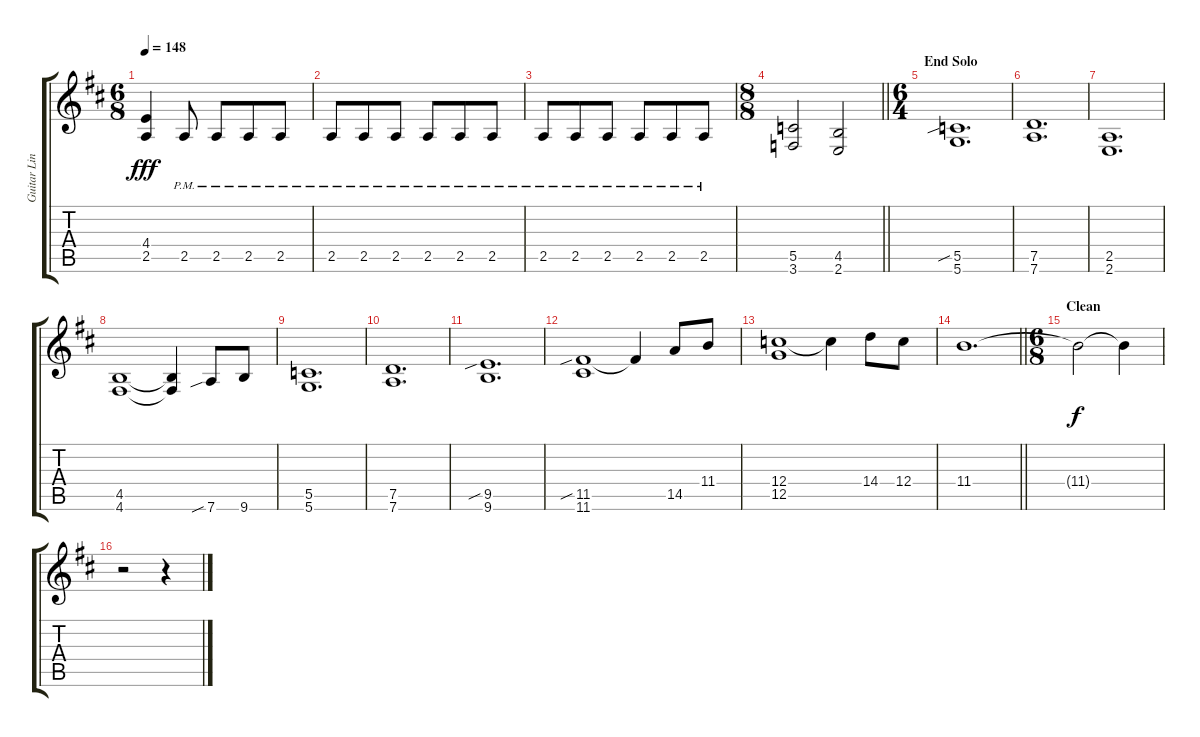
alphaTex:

\track ("Guitar Line 2 [Distortion]" "Guitar Lin") {instrument distortionguitar}
\staff {score tabs}
\tuning (D4 A3 F3 C3 G2 D2) {hide}
\ts (6 8)
\tempo 148
\clef g2
\ks d
(4.4 2.5).4{dy fff} 2.5{pm}.8 2.5{pm}.8 2.5{pm}.8 2.5{pm}.8 |
2.5{pm}.8 2.5{pm}.8 2.5{pm}.8 2.5{pm}.8 2.5{pm}.8 2.5{pm}.8 |
2.5{pm}.8 2.5{pm}.8 2.5{pm}.8 2.5{pm}.8 2.5{pm}.8 2.5{pm}.8 |
\ts (8 8)
\barLineRight lightlight
(5.5 3.6).2 (4.5 2.6).2 |
\ts (6 4)
\section ("" "End Solo")
(5.5{sib} 5.6).1{d} |
(7.5 7.6).1{d} |
(2.5 2.6).1{d} |
(4.5 4.6).1 (4.5{t} 4.6{t}).4 7.6{sib}.8 9.6.8 |
(5.5 5.6).1{d} |
(7.5 7.6).1{d} |
(9.5{sib} 9.6).1{d} |
(11.5{sib} 11.6).1 11.5{t}.4 14.5.8 11.4.8 |
(12.4 12.5).1 12.4{t}.4 14.4.8 12.4.8 |
\barLineRight lightlight
11.4.1{d volume 9} |
\ts (6 8)
\section ("" "Clean")
11.4{t}.2{dy f} 11.4{t}.4 |
r.2 r.4
